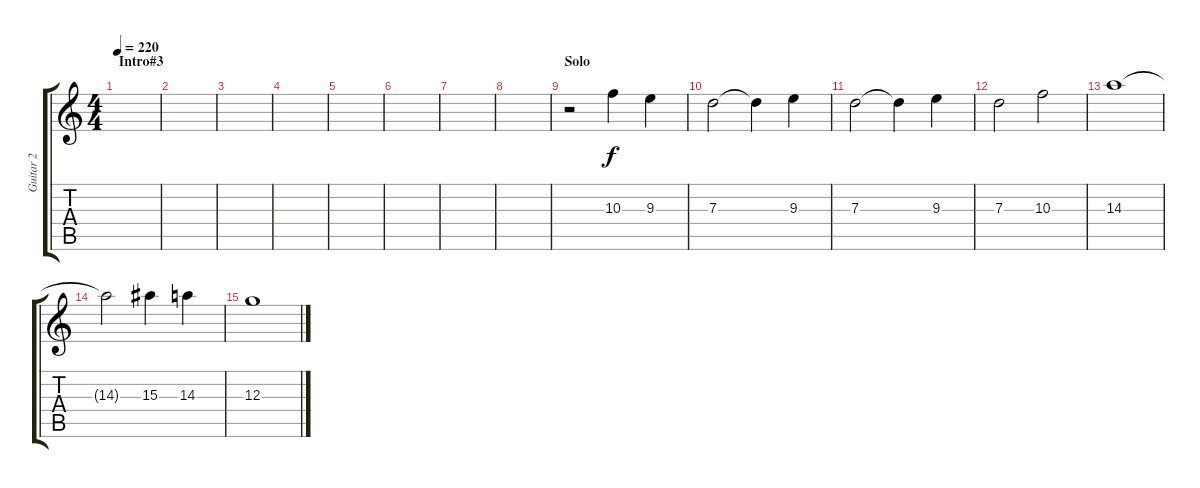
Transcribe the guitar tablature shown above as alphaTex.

\track ("Guitar 2" "Guitar 2") {instrument acousticguitarnylon}
\staff {score tabs}
\tuning (E4 B3 G3 D3 A2 E2) {hide}
\ts (4 4)
\section ("" "Intro#3")
\tempo 220
\clef g2
\ks c
|
|
|
|
|
|
|
|
\section ("" "Solo")
r.2{instrument trombone} 10.3.4 9.3.4 |
7.3.2 7.3{t}.4 9.3.4 |
7.3.2 7.3{t}.4 9.3.4 |
7.3.2 10.3.2 |
14.3.1 |
14.3{t}.2 15.3.4 14.3.4 |
12.3.1
